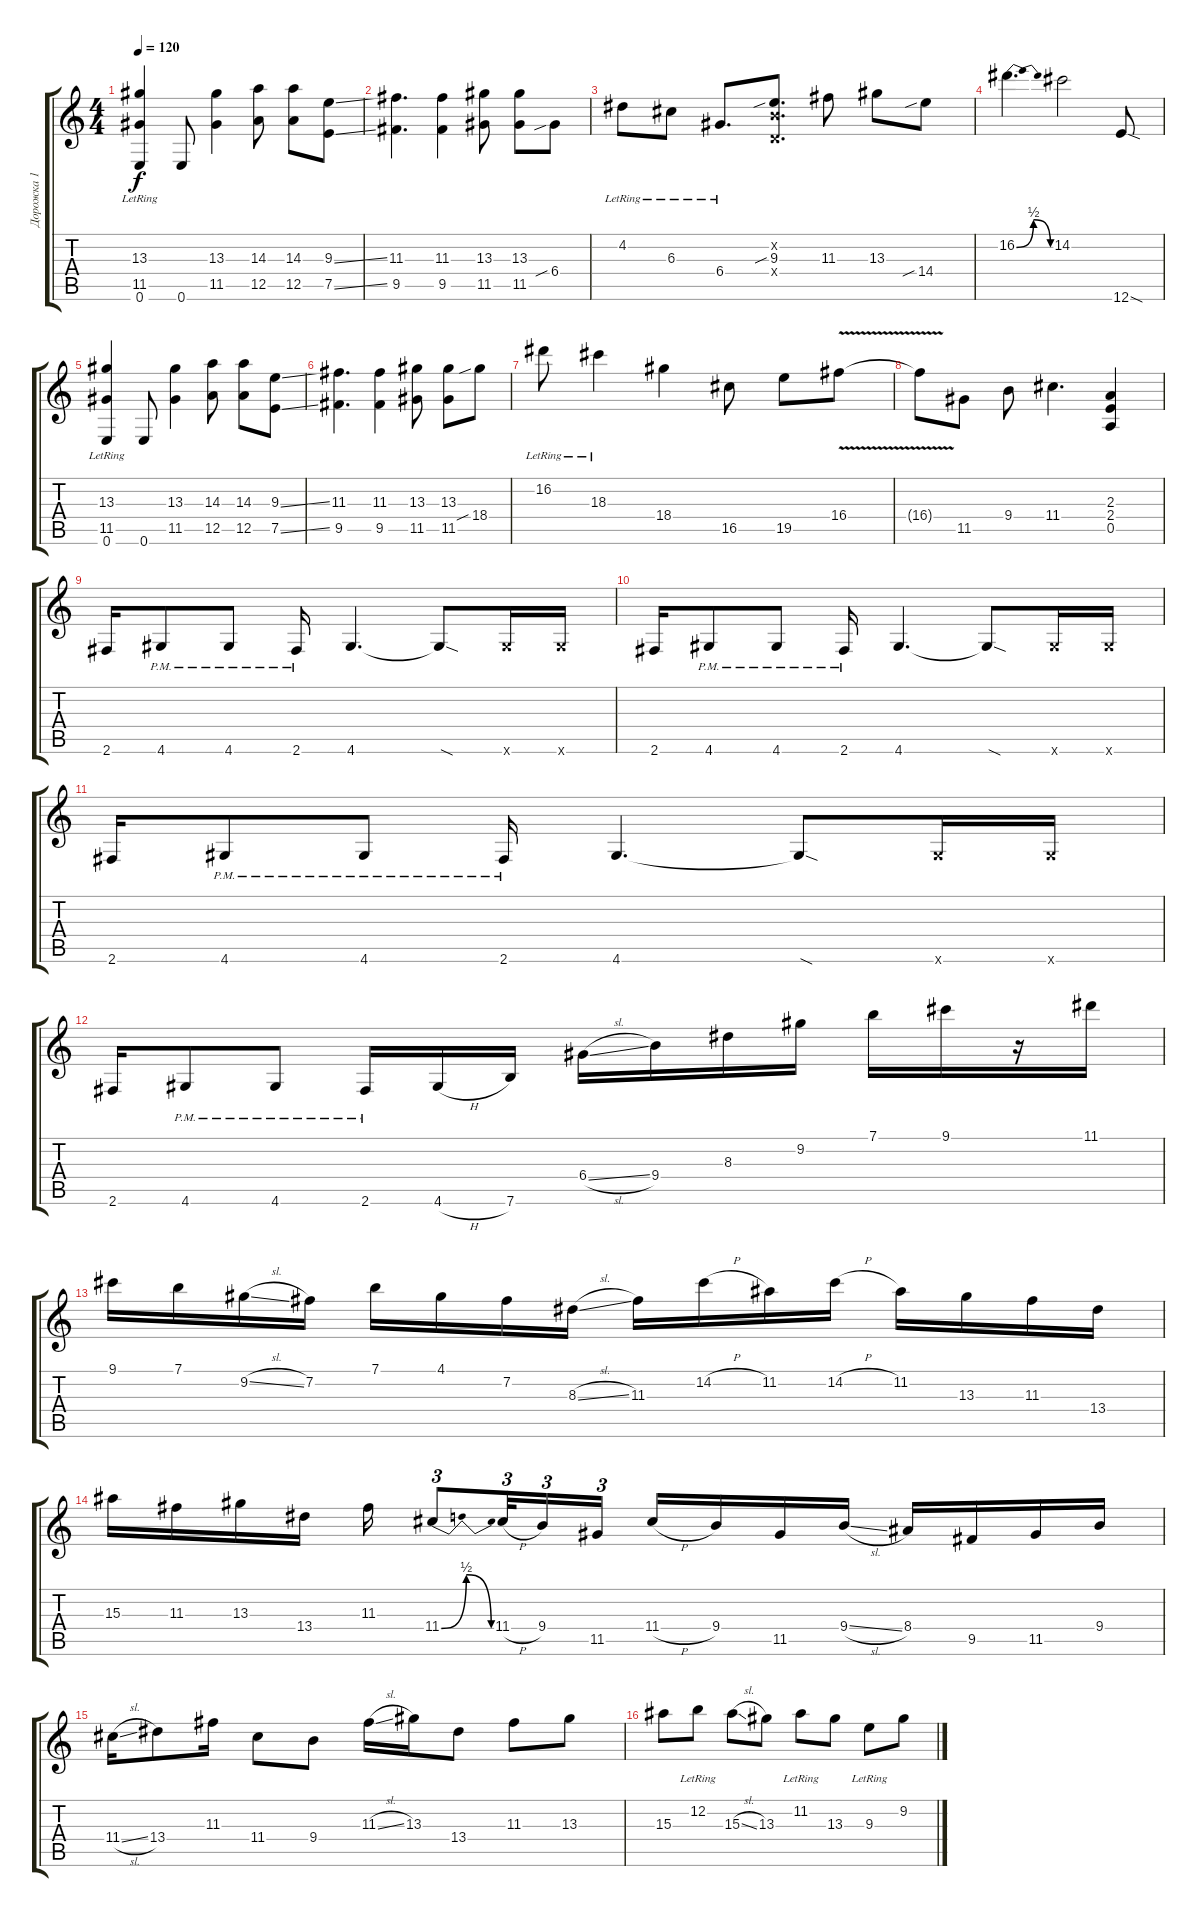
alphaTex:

\track ("Дорожка 1" "Дорожка 1") {instrument overdrivenguitar}
\staff {score tabs}
\tuning (E4 B3 G3 D3 A2 E2) {hide}
\ts (4 4)
\tempo 120
\clef g2
\ks c
(13.3{lr} 11.5{lr} 0.6).4{dy f} 0.6.8 (13.3 11.5).4 (14.3 12.5).8 (14.3 12.5).8 (9.3{ss} 7.5{ss}).8 |
(11.3 9.5).4{d} (11.3 9.5).4 (13.3 11.5).8 (13.3 11.5).8 6.4{sib}.8 |
4.2{lr}.8 6.3{lr}.8 6.4{lr}.8{d} (0.2{x} 9.3{sib} 0.4{x}).8{d} 11.3.8 13.3.8 14.4{sib}.8 |
16.2{be (bendrelease 0 0 30 2 39 2 60 0)}.4{d} 14.2.2 12.6{sod}.8 |
(13.3{lr} 11.5{lr} 0.6).4 0.6.8 (13.3 11.5).4 (14.3 12.5).8 (14.3 12.5).8 (9.3{ss} 7.5{ss}).8 |
(11.3 9.5).4{d} (11.3 9.5).4 (13.3 11.5).8 (13.3 11.5).8 18.4{sib}.8 |
16.2{lr}.8 18.3{lr}.4 18.4.4 16.5.8 19.5.8 16.4{v}.8 |
16.4{t}.8 11.5.8 9.4.8 11.4.4{d} (2.3 2.4 0.5).4 |
2.6.16 4.6{pm}.8 4.6{pm}.8 2.6{pm}.16 4.6.4{d} 4.6{sod t}.8 4.6{x}.16 4.6{x}.16 |
2.6.16 4.6{pm}.8 4.6{pm}.8 2.6{pm}.16 4.6.4{d} 4.6{sod t}.8 4.6{x}.16 4.6{x}.16 |
2.6.16 4.6{pm}.8 4.6{pm}.8 2.6{pm}.16 4.6.4{d} 4.6{sod t}.8 4.6{x}.16 4.6{x}.16 |
2.6.16 4.6{pm}.8 4.6{pm}.8 2.6{pm}.16 4.6{h}.16 7.6.16 6.4{sl}.16 9.4.16 8.3.16 9.2.16 7.1.16 9.1.16 r.16 11.1.16 |
9.1.16 7.1.16 9.2{sl}.16 7.2.16 7.1.16 4.1.16 7.2.16 8.3{sl}.16 11.3.16 14.2{h}.16 11.2.16 14.2{h}.16 11.2.16 13.3.16 11.3.16 13.4.16 |
15.3.16 11.3.16 13.3.16 13.4.16 11.3.16 11.4{be (bendrelease 0 0 10 2 30 2 60 0)}.8{tu (3 2)} 11.4{h}.32{tu (3 2)} 9.4.16{tu (3 2)} 11.5.16{tu (3 2)} 11.4{h}.16 9.4.16 11.5.16 9.4{sl}.16 8.4.16 9.5.16 11.5.16 9.4.16 |
11.4{sl}.16 13.4.8 11.3.16 11.4.8 9.4.8 11.3{sl}.16 13.3.16 13.4.8 11.3.8 13.3.8 |
15.3.8 12.2{lr}.8 15.3{sl}.8 13.3.8 11.2{lr}.8 13.3.8 9.3{lr}.8 9.2.8
